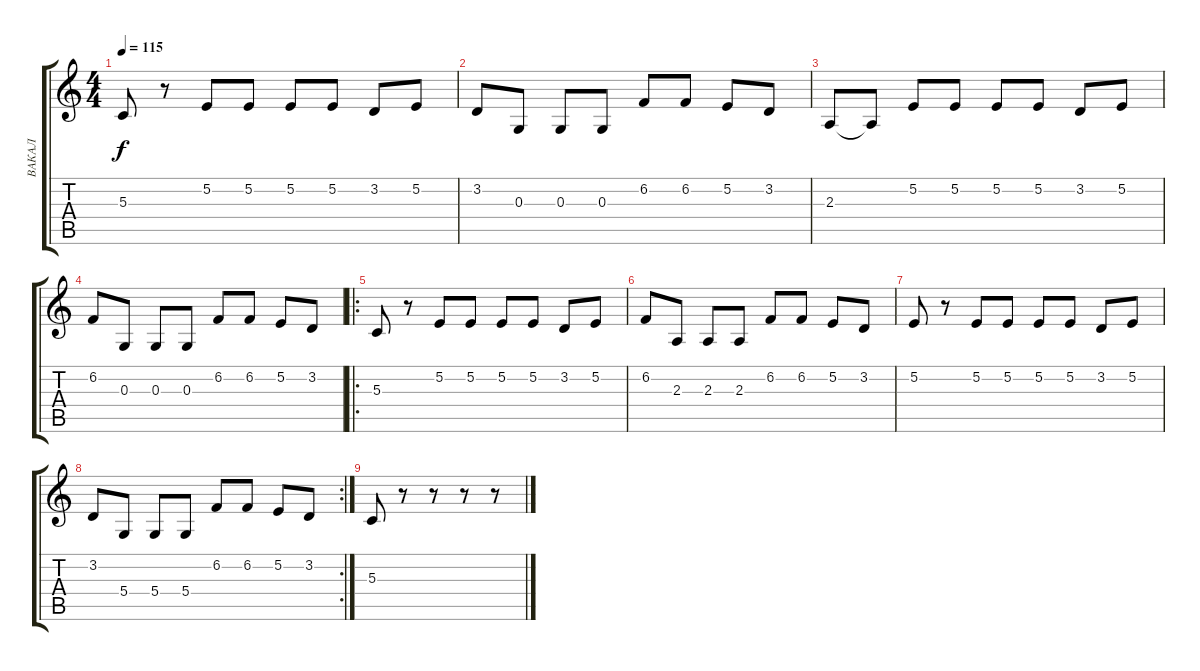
\track ("ВАКАЛ" "ВАКАЛ") {instrument tuba}
\staff {score tabs}
\tuning (E4 B3 G3 D3 A2 E2) {hide}
\ts (4 4)
\tempo 115
\clef g2
\ks c
5.3.8{dy f} r.8 5.2.8 5.2.8 5.2.8 5.2.8 3.2.8 5.2.8 |
3.2.8 0.3.8 0.3.8 0.3.8 6.2.8 6.2.8 5.2.8 3.2.8 |
2.3.8 2.3{t}.8 5.2.8 5.2.8 5.2.8 5.2.8 3.2.8 5.2.8 |
6.2.8 0.3.8 0.3.8 0.3.8 6.2.8 6.2.8 5.2.8 3.2.8 |
\ro
5.3.8 r.8 5.2.8 5.2.8 5.2.8 5.2.8 3.2.8 5.2.8 |
6.2.8 2.3.8 2.3.8 2.3.8 6.2.8 6.2.8 5.2.8 3.2.8 |
5.2.8 r.8 5.2.8 5.2.8 5.2.8 5.2.8 3.2.8 5.2.8 |
\rc 2
3.2.8 5.4.8 5.4.8 5.4.8 6.2.8 6.2.8 5.2.8 3.2.8 |
5.3.8 r.8 r.8 r.8 r.8
